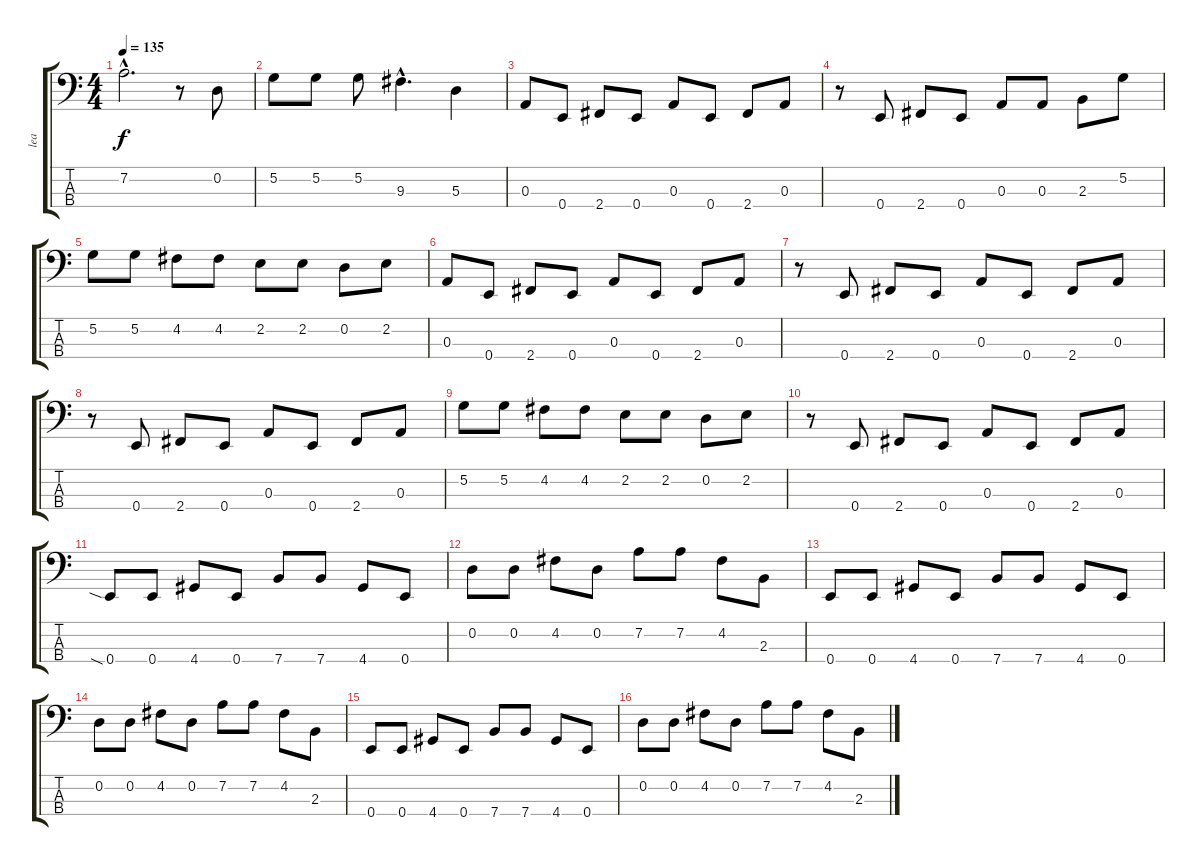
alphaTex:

\track ("lea" "lea") {instrument electricbassfinger}
\staff {score tabs}
\tuning (G2 D2 A1 E1) {hide}
\ts (4 4)
\tempo 135
\clef f4
\ks c
7.2{hac}.2{d dy f} r.8 0.2.8 |
5.2.8 5.2.8 5.2.8 9.3{hac}.4{d} 5.3.4 |
0.3.8 0.4.8 2.4.8 0.4.8 0.3.8 0.4.8 2.4.8 0.3.8 |
r.8 0.4.8 2.4.8 0.4.8 0.3.8 0.3.8 2.3.8 5.2.8 |
5.2.8 5.2.8 4.2.8 4.2.8 2.2.8 2.2.8 0.2.8 2.2.8 |
0.3.8 0.4.8 2.4.8 0.4.8 0.3.8 0.4.8 2.4.8 0.3.8 |
r.8 0.4.8 2.4.8 0.4.8 0.3.8 0.4.8 2.4.8 0.3.8 |
r.8 0.4.8 2.4.8 0.4.8 0.3.8 0.4.8 2.4.8 0.3.8 |
5.2.8 5.2.8 4.2.8 4.2.8 2.2.8 2.2.8 0.2.8 2.2.8 |
r.8 0.4.8 2.4.8 0.4.8 0.3.8 0.4.8 2.4.8 0.3.8 |
0.4{sia}.8 0.4.8 4.4.8 0.4.8 7.4.8 7.4.8 4.4.8 0.4.8 |
0.2.8 0.2.8 4.2.8 0.2.8 7.2.8 7.2.8 4.2.8 2.3.8 |
0.4.8 0.4.8 4.4.8 0.4.8 7.4.8 7.4.8 4.4.8 0.4.8 |
0.2.8 0.2.8 4.2.8 0.2.8 7.2.8 7.2.8 4.2.8 2.3.8 |
0.4.8 0.4.8 4.4.8 0.4.8 7.4.8 7.4.8 4.4.8 0.4.8 |
0.2.8 0.2.8 4.2.8 0.2.8 7.2.8 7.2.8 4.2.8 2.3.8
